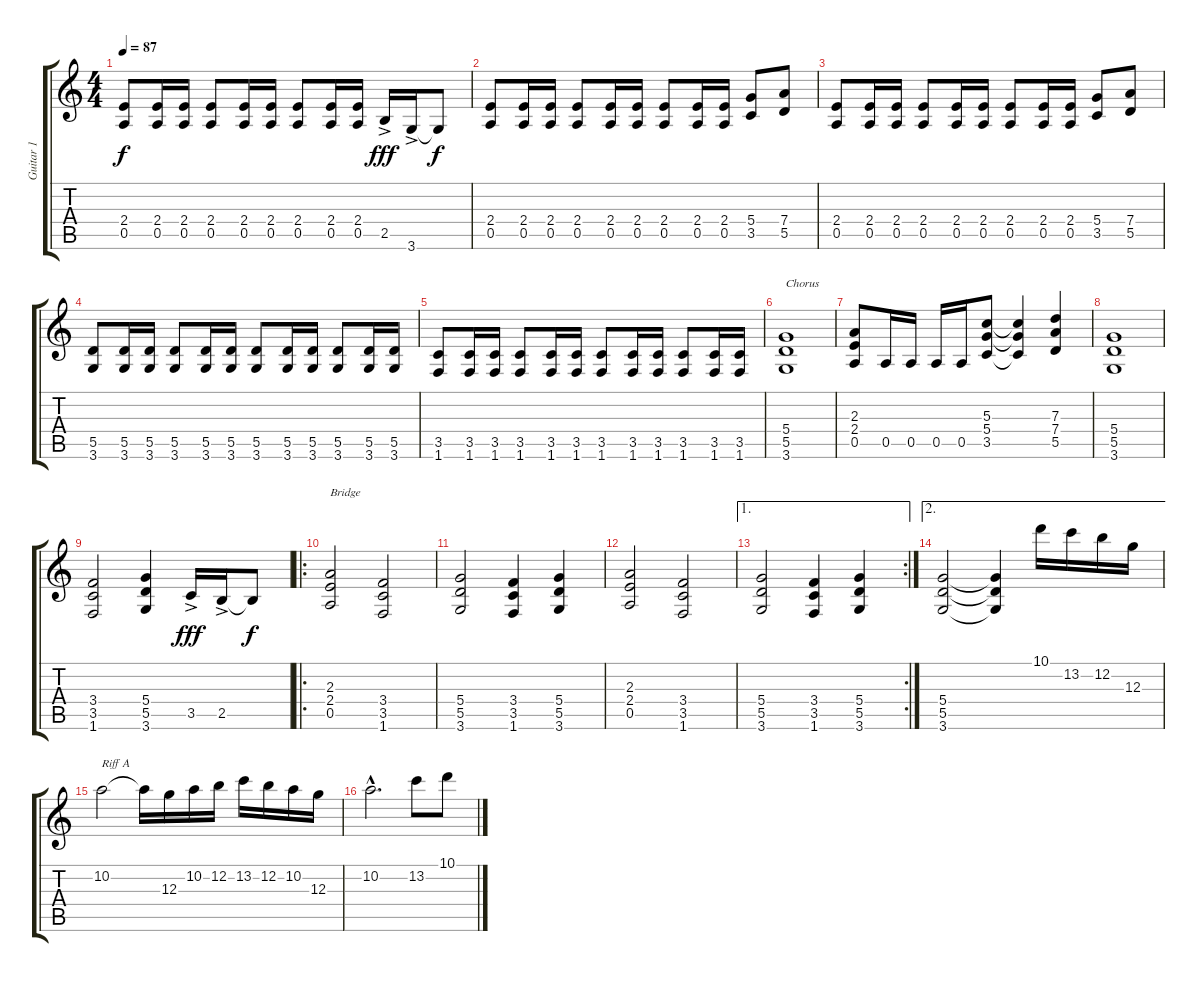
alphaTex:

\track ("Guitar 1" "Guitar 1") {instrument distortionguitar}
\staff {score tabs}
\tuning (E4 B3 G3 D3 A2 E2) {hide}
\ts (4 4)
\tempo 87
\clef g2
\ks c
(2.4 0.5).8{dy f} (2.4 0.5).16 (2.4 0.5).16 (2.4 0.5).8 (2.4 0.5).16 (2.4 0.5).16 (2.4 0.5).8 (2.4 0.5).16 (2.4 0.5).16 2.5{ac}.16{dy fff} 3.6{ac}.16 3.6{t}.8{dy f} |
(2.4 0.5).8 (2.4 0.5).16 (2.4 0.5).16 (2.4 0.5).8 (2.4 0.5).16 (2.4 0.5).16 (2.4 0.5).8 (2.4 0.5).16 (2.4 0.5).16 (5.4 3.5).8 (7.4 5.5).8 |
(2.4 0.5).8 (2.4 0.5).16 (2.4 0.5).16 (2.4 0.5).8 (2.4 0.5).16 (2.4 0.5).16 (2.4 0.5).8 (2.4 0.5).16 (2.4 0.5).16 (5.4 3.5).8 (7.4 5.5).8 |
(5.5 3.6).8 (5.5 3.6).16 (5.5 3.6).16 (5.5 3.6).8 (5.5 3.6).16 (5.5 3.6).16 (5.5 3.6).8 (5.5 3.6).16 (5.5 3.6).16 (5.5 3.6).8 (5.5 3.6).16 (5.5 3.6).16 |
(3.5 1.6).8 (3.5 1.6).16 (3.5 1.6).16 (3.5 1.6).8 (3.5 1.6).16 (3.5 1.6).16 (3.5 1.6).8 (3.5 1.6).16 (3.5 1.6).16 (3.5 1.6).8 (3.5 1.6).16 (3.5 1.6).16 |
(5.4 5.5 3.6).1{txt "Chorus"} |
(2.3 2.4 0.5).8 0.5.16 0.5.16 0.5.16 0.5.16 (5.3 5.4 3.5).8 (5.3{t} 5.4{t} 3.5{t}).4 (7.3 7.4 5.5).4 |
(5.4 5.5 3.6).1 |
(3.4 3.5 1.6).2 (5.4 5.5 3.6).4 3.5{ac}.16{dy fff} 2.5{ac}.16 2.5{t}.8{dy f} |
\ro
(2.3 2.4 0.5).2{txt "Bridge"} (3.4 3.5 1.6).2 |
(5.4 5.5 3.6).2 (3.4 3.5 1.6).4 (5.4 5.5 3.6).4 |
(2.3 2.4 0.5).2 (3.4 3.5 1.6).2 |
\ae 1
\rc 2
(5.4 5.5 3.6).2 (3.4 3.5 1.6).4 (5.4 5.5 3.6).4 |
\ae 2
(5.4 5.5 3.6).2 (5.4{t} 5.5{t} 3.6{t}).4 10.1.16 13.2.16 12.2.16 12.3.16 |
10.2.2{txt "Riff A"} 10.2{t}.16 12.3.16 10.2.16 12.2.16 13.2.16 12.2.16 10.2.16 12.3.16 |
10.2{hac}.2{d} 13.2.8 10.1.8
